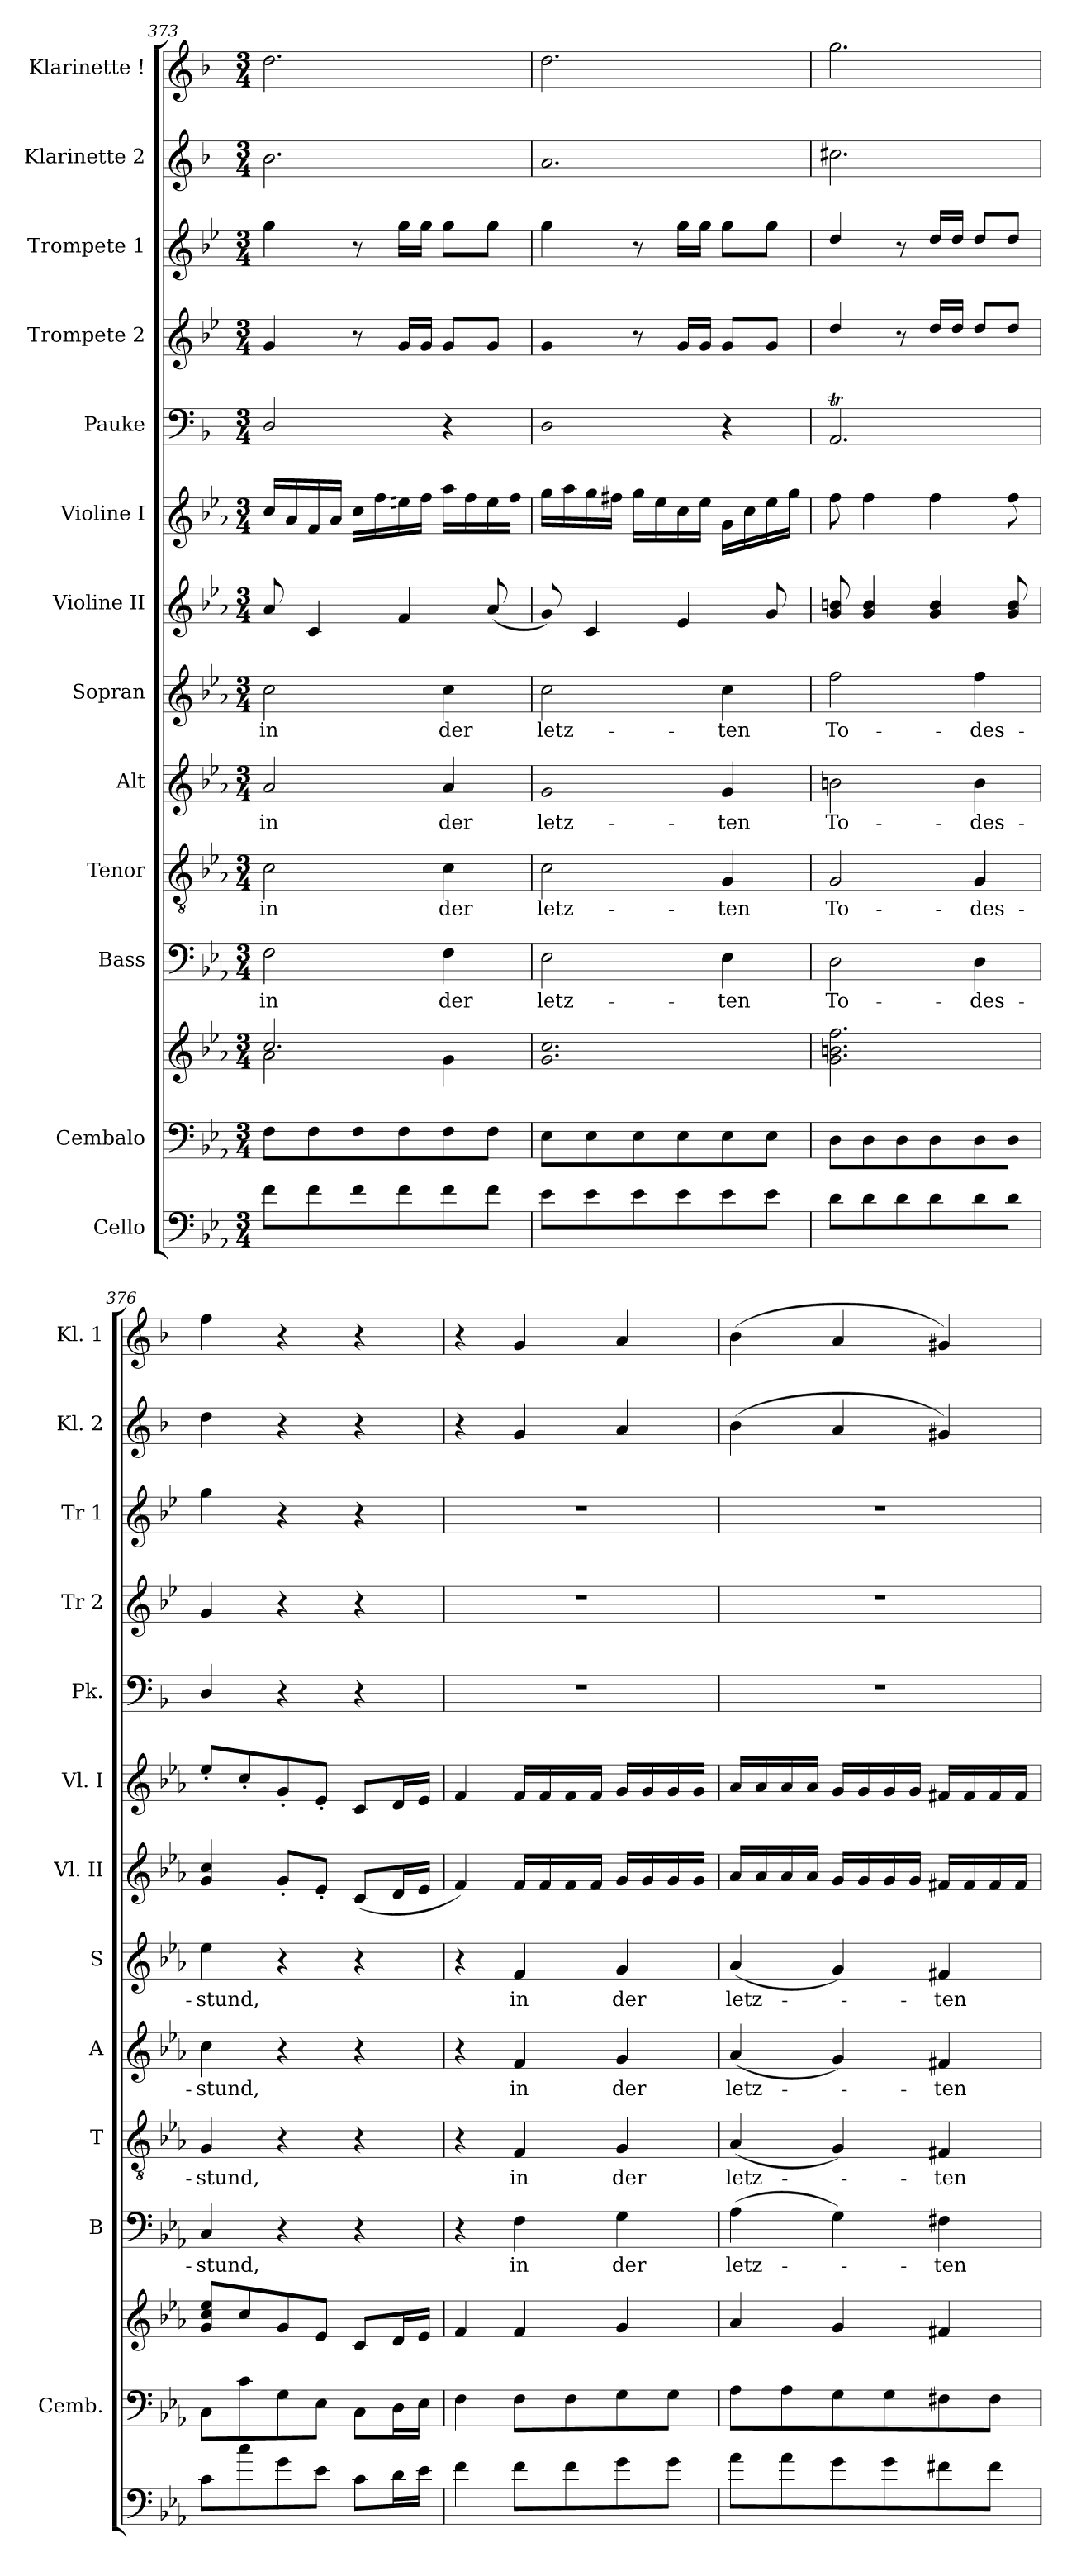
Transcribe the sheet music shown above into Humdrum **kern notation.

**kern	**kern	**kern	**kern	**text	**kern	**text	**kern	**text	**kern	**text	**kern	**kern	**kern	**kern	**kern	**kern	**kern
*part13	*part12	*part12	*part11	*part11	*part10	*part10	*part9	*part9	*part8	*part8	*part7	*part6	*part5	*part4	*part3	*part2	*part1
*staff14	*staff13	*staff12	*staff11	*staff11	*staff10	*staff10	*staff9	*staff9	*staff8	*staff8	*staff7	*staff6	*staff5	*staff4	*staff3	*staff2	*staff1
*I"Cello	*I"Cembalo	*	*I"Bass	*	*I"Tenor	*	*I"Alt	*	*I"Sopran	*	*I"Violine II	*I"Violine I	*I"Pauke	*I"Trompete 2	*I"Trompete 1	*I"Klarinette 2	*I"Klarinette !
*	*I'Cemb.	*	*I'B	*	*I'T	*	*I'A	*	*I'S	*	*I'Vl. II	*I'Vl. I	*I'Pk.	*I'Tr 2	*I'Tr 1	*I'Kl. 2	*I'Kl. 1
*clefF4	*clefF4	*clefG2	*clefF4	*	*clefGv2	*	*clefG2	*	*clefG2	*	*clefG2	*clefG2	*clefF4	*clefG2	*clefG2	*clefG2	*clefG2
*ITrd7c12	*	*	*	*	*	*	*	*	*	*	*	*	*ITrd1c2	*ITrd4c7	*ITrd4c7	*ITrd1c2	*ITrd1c2
*k[b-e-a-]	*k[b-e-a-]	*k[b-e-a-]	*k[b-e-a-]	*	*k[b-e-a-]	*	*k[b-e-a-]	*	*k[b-e-a-]	*	*k[b-e-a-]	*k[b-e-a-]	*k[b-e-a-]	*k[b-e-a-]	*k[b-e-a-]	*k[b-e-a-]	*k[b-e-a-]
*E-:	*E-:	*E-:	*E-:	*	*E-:	*	*E-:	*	*E-:	*	*E-:	*E-:	*E-:	*E-:	*E-:	*E-:	*E-:
*M3/4	*M3/4	*M3/4	*M3/4	*	*M3/4	*	*M3/4	*	*M3/4	*	*M3/4	*M3/4	*M3/4	*M3/4	*M3/4	*M3/4	*M3/4
=373	=373	=373	=373	=373	=373	=373	=373	=373	=373	=373	=373	=373	=373	=373	=373	=373	=373
*	*	*^	*	*	*	*	*	*	*	*	*	*	*	*	*	*	*
!	!	!	!	!	!LO:LY:b	!	!LO:LY:b	!	!LO:LY:b	!	!LO:LY:b	!	!	!	!	!	!	!
8F\L	8F\L	2.cc/	2a-\	2F\	in	2c\	in	2a-/	in	2cc\	in	8a-/	16cc/LL	2C/	4c/	4cc\	2.a-\	2.cc\
.	.	.	.	.	.	.	.	.	.	.	.	.	16a-/	.	.	.	.	.
8F\	8F\	.	.	.	.	.	.	.	.	.	.	4c/	16f/	.	.	.	.	.
.	.	.	.	.	.	.	.	.	.	.	.	.	16a-/JJ	.	.	.	.	.
8F\	8F\	.	.	.	.	.	.	.	.	.	.	.	16cc\LL	.	8r	8r	.	.
.	.	.	.	.	.	.	.	.	.	.	.	.	16ff\	.	.	.	.	.
8F\	8F\	.	.	.	.	.	.	.	.	.	.	4f/	16een\	.	16c/LL	16cc\LL	.	.
.	.	.	.	.	.	.	.	.	.	.	.	.	16ff\JJ	.	16c/JJ	16cc\JJ	.	.
!	!	!	!	!	!LO:LY:b	!	!LO:LY:b	!	!LO:LY:b	!	!LO:LY:b	!	!	!	!	!	!	!
8F\	8F\	.	4g\	4F\	der	4c\	der	4a-/	der	4cc\	der	.	16aa-\LL	4r	8c/L	8cc\L	.	.
.	.	.	.	.	.	.	.	.	.	.	.	.	16ff\	.	.	.	.	.
8F\J	8F\J	.	.	.	.	.	.	.	.	.	.	(<8a-/	16ee\	.	8c/J	8cc\J	.	.
.	.	.	.	.	.	.	.	.	.	.	.	.	16ff\JJ	.	.	.	.	.
*	*	*v	*v	*	*	*	*	*	*	*	*	*	*	*	*	*	*	*
=374	=374	=374	=374	=374	=374	=374	=374	=374	=374	=374	=374	=374	=374	=374	=374	=374	=374
!	!	!	!	!LO:LY:b	!	!LO:LY:b	!	!LO:LY:b	!	!LO:LY:b	!	!	!	!	!	!	!
8E-\L	8E-\L	2.g/ 2.cc/	2E-\	letz-	2c\	letz-	2g/	letz-	2cc\	letz-	8g/)	16gg\LL	2C/	4c/	4cc\	2.g/	2.cc\
.	.	.	.	.	.	.	.	.	.	.	.	16aa-\	.	.	.	.	.
8E-\	8E-\	.	.	.	.	.	.	.	.	.	4c/	16gg\	.	.	.	.	.
.	.	.	.	.	.	.	.	.	.	.	.	16ff#X\JJ	.	.	.	.	.
8E-\	8E-\	.	.	.	.	.	.	.	.	.	.	16gg\LL	.	8r	8r	.	.
.	.	.	.	.	.	.	.	.	.	.	.	16ee-\	.	.	.	.	.
8E-\	8E-\	.	.	.	.	.	.	.	.	.	4e-/	16cc\	.	16c/LL	16cc\LL	.	.
.	.	.	.	.	.	.	.	.	.	.	.	16ee-\JJ	.	16c/JJ	16cc\JJ	.	.
!	!	!	!	!LO:LY:b	!	!LO:LY:b	!	!LO:LY:b	!	!LO:LY:b	!	!	!	!	!	!	!
8E-\	8E-\	.	4E-\	-ten	4G/	-ten	4g/	-ten	4cc\	-ten	.	16g\LL	4r	8c/L	8cc\L	.	.
.	.	.	.	.	.	.	.	.	.	.	.	16cc\	.	.	.	.	.
8E-\J	8E-\J	.	.	.	.	.	.	.	.	.	8g/	16ee-\	.	8c/J	8cc\J	.	.
.	.	.	.	.	.	.	.	.	.	.	.	16gg\JJ	.	.	.	.	.
=375	=375	=375	=375	=375	=375	=375	=375	=375	=375	=375	=375	=375	=375	=375	=375	=375	=375
!	!	!	!	!LO:LY:b	!	!LO:LY:b	!	!LO:LY:b	!	!LO:LY:b	!	!	!	!	!	!	!
8D\L	8D\L	2.g\ 2.bn\ 2.ff\	2D\	To-	2G/	To-	2bn\	To-	2ff\	To-	8g/ 8bn/	8ff\	2.GGt/	4g/	4g/	2.bn\	2.ff\
8D\	8D\	.	.	.	.	.	.	.	.	.	4g/ 4b/	4ff\	.	.	.	.	.
8D\	8D\	.	.	.	.	.	.	.	.	.	.	.	.	8r	8r	.	.
8D\	8D\	.	.	.	.	.	.	.	.	.	4g/ 4b/	4ff\	.	16g/LL	16g/LL	.	.
.	.	.	.	.	.	.	.	.	.	.	.	.	.	16g/JJ	16g/JJ	.	.
!	!	!	!	!LO:LY:b	!	!LO:LY:b	!	!LO:LY:b	!	!LO:LY:b	!	!	!	!	!	!	!
8D\	8D\	.	4D\	-des-	4G/	-des-	4b\	-des-	4ff\	-des-	.	.	.	8g/L	8g/L	.	.
8D\J	8D\J	.	.	.	.	.	.	.	.	.	8g/ 8b/	8ff\	.	8g/J	8g/J	.	.
!!LO:PB:g=z
=376	=376	=376	=376	=376	=376	=376	=376	=376	=376	=376	=376	=376	=376	=376	=376	=376	=376
!	!	!	!	!LO:LY:b	!	!LO:LY:b	!	!LO:LY:b	!	!LO:LY:b	!	!	!	!	!	!	!
8C\L	8C\L	8g/ 8cc/ 8ee-/L	4C/	-stund,	4G/	-stund,	4cc\	-stund,	4ee-\	-stund,	4g/ 4cc/	8ee-'</L	4C/	4c/	4cc\	4cc\	4ee-\
8c\	8c\	8cc/	.	.	.	.	.	.	.	.	.	8cc'</	.	.	.	.	.
8G\	8G\	8g/	4r	.	4r	.	4r	.	4r	.	8g'</L	8g'</	4r	4r	4r	4r	4r
8E-\J	8E-\J	8e-/J	.	.	.	.	.	.	.	.	8e-'</J	8e-'</J	.	.	.	.	.
8C\L	8C\L	8c/L	4r	.	4r	.	4r	.	4r	.	(<8c/L	8c/L	4r	4r	4r	4r	4r
16D\L	16D\L	16d/L	.	.	.	.	.	.	.	.	16d/L	16d/L	.	.	.	.	.
16E-\JJ	16E-\JJ	16e-/JJ	.	.	.	.	.	.	.	.	16e-/JJ	16e-/JJ	.	.	.	.	.
=377	=377	=377	=377	=377	=377	=377	=377	=377	=377	=377	=377	=377	=377	=377	=377	=377	=377
4F\	4F\	4f/	4r	.	4r	.	4r	.	4r	.	4f/)	4f/	2.r	2.r	2.r	4r	4r
!	!	!	!	!LO:LY:b	!	!LO:LY:b	!	!LO:LY:b	!	!LO:LY:b	!	!	!	!	!	!	!
8F\L	8F\L	4f/	4F\	in	4F/	in	4f/	in	4f/	in	16f/LL	16f/LL	.	.	.	4f/	4f/
.	.	.	.	.	.	.	.	.	.	.	16f/	16f/	.	.	.	.	.
8F\	8F\	.	.	.	.	.	.	.	.	.	16f/	16f/	.	.	.	.	.
.	.	.	.	.	.	.	.	.	.	.	16f/JJ	16f/JJ	.	.	.	.	.
!	!	!	!	!LO:LY:b	!	!LO:LY:b	!	!LO:LY:b	!	!LO:LY:b	!	!	!	!	!	!	!
8G\	8G\	4g/	4G\	der	4G/	der	4g/	der	4g/	der	16g/LL	16g/LL	.	.	.	4g/	4g/
.	.	.	.	.	.	.	.	.	.	.	16g/	16g/	.	.	.	.	.
8G\J	8G\J	.	.	.	.	.	.	.	.	.	16g/	16g/	.	.	.	.	.
.	.	.	.	.	.	.	.	.	.	.	16g/JJ	16g/JJ	.	.	.	.	.
=378	=378	=378	=378	=378	=378	=378	=378	=378	=378	=378	=378	=378	=378	=378	=378	=378	=378
!	!	!	!	!LO:LY:b	!	!LO:LY:b	!	!LO:LY:b	!	!LO:LY:b	!	!	!	!	!	!	!
8A-\L	8A-\L	4a-/	(>4A-\	letz-	(<4A-/	letz-	(<4a-/	letz-	(<4a-/	letz-	16a-/LL	16a-/LL	2.r	2.r	2.r	(<4a-\	(<4a-\
.	.	.	.	.	.	.	.	.	.	.	16a-/	16a-/	.	.	.	.	.
8A-\	8A-\	.	.	.	.	.	.	.	.	.	16a-/	16a-/	.	.	.	.	.
.	.	.	.	.	.	.	.	.	.	.	16a-/JJ	16a-/JJ	.	.	.	.	.
8G\	8G\	4g/	4G\)	.	4G/)	.	4g/)	.	4g/)	.	16g/LL	16g/LL	.	.	.	4g/	4g/
.	.	.	.	.	.	.	.	.	.	.	16g/	16g/	.	.	.	.	.
8G\	8G\	.	.	.	.	.	.	.	.	.	16g/	16g/	.	.	.	.	.
.	.	.	.	.	.	.	.	.	.	.	16g/JJ	16g/JJ	.	.	.	.	.
!	!	!	!	!LO:LY:b	!	!LO:LY:b	!	!LO:LY:b	!	!LO:LY:b	!	!	!	!	!	!	!
8F#X\	8F#X\	4f#X/	4F#X\	-ten	4F#X/	-ten	4f#X/	-ten	4f#X/	-ten	16f#X/LL	16f#X/LL	.	.	.	4f#X/)	4f#X/)
.	.	.	.	.	.	.	.	.	.	.	16f#/	16f#/	.	.	.	.	.
8F#\J	8F#\J	.	.	.	.	.	.	.	.	.	16f#/	16f#/	.	.	.	.	.
.	.	.	.	.	.	.	.	.	.	.	16f#/JJ	16f#/JJ	.	.	.	.	.
=	=	=	=	=	=	=	=	=	=	=	=	=	=	=	=	=	=
*-	*-	*-	*-	*-	*-	*-	*-	*-	*-	*-	*-	*-	*-	*-	*-	*-	*-
